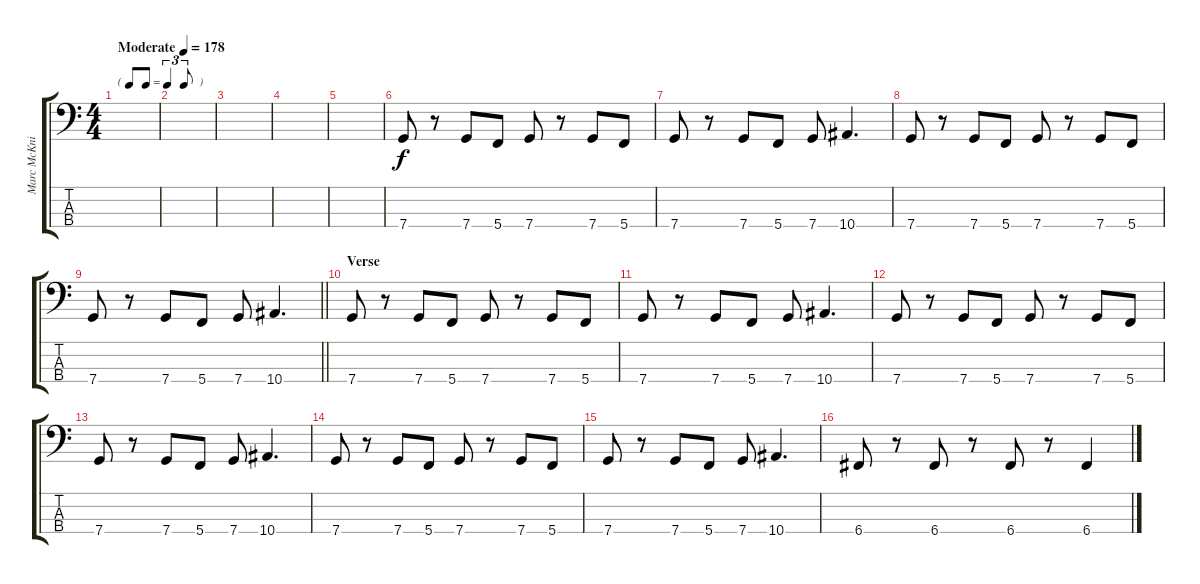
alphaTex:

\track ("Marc McKnight" "Marc McKni") {instrument electricbassfinger}
\staff {score tabs}
\tuning (F2 C2 G1 C1) {hide}
\ts (4 4)
\tf triplet8th
\tempo (178 "Moderate")
\clef f4
\ks c
|
|
|
|
|
7.4.8 r.8 7.4.8 5.4.8 7.4.8 r.8 7.4.8 5.4.8 |
7.4.8 r.8 7.4.8 5.4.8 7.4.8 10.4.4{d} |
7.4.8 r.8 7.4.8 5.4.8 7.4.8 r.8 7.4.8 5.4.8 |
\barLineRight lightlight
7.4.8 r.8 7.4.8 5.4.8 7.4.8 10.4.4{d} |
\section ("" "Verse")
7.4.8 r.8 7.4.8 5.4.8 7.4.8 r.8 7.4.8 5.4.8 |
7.4.8 r.8 7.4.8 5.4.8 7.4.8 10.4.4{d} |
7.4.8 r.8 7.4.8 5.4.8 7.4.8 r.8 7.4.8 5.4.8 |
7.4.8 r.8 7.4.8 5.4.8 7.4.8 10.4.4{d} |
7.4.8 r.8 7.4.8 5.4.8 7.4.8 r.8 7.4.8 5.4.8 |
7.4.8 r.8 7.4.8 5.4.8 7.4.8 10.4.4{d} |
6.4.8 r.8 6.4.8 r.8 6.4.8 r.8 6.4{ss}.4
